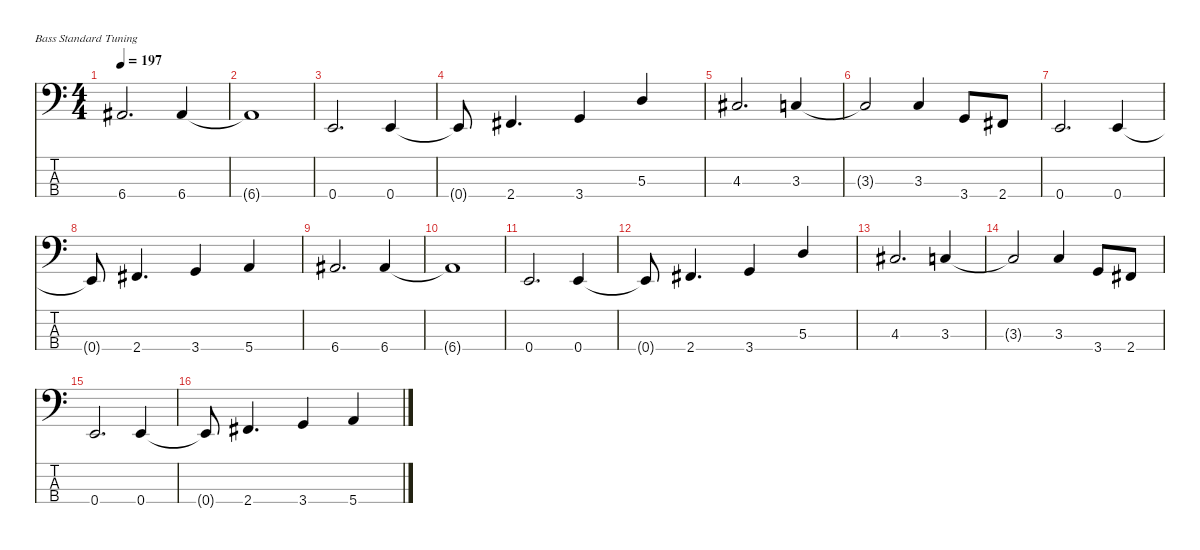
\defaultSystemsLayout 4
\hideDynamics
\bracketExtendMode nobrackets
\singleTrackTrackNamePolicy hidden
\multiTrackTrackNamePolicy hidden
\firstSystemTrackNameMode fullname
\firstSystemTrackNameOrientation horizontal
\otherSystemsTrackNameOrientation horizontal
\track ("Bass" "el.bs.") {defaultSystemsLayout 4 instrument electricbassfinger}
\staff {score tabs}
\tuning (G2 D2 A1 E1)
\ts (4 4)
\tempo 197
\clef f4
\ks c
6.4{acc #}.2{d dy f beam Up} 6.4{acc #}.4{beam Up} |
6.4{t acc #}.1{beam Up} |
0.4.2{d beam Up} 0.4.4{beam Up} |
0.4{t}.8{beam Up} 2.4{acc #}.4{d beam Up} 3.4.4{beam Up} 5.3.4{beam Up} |
4.3{acc #}.2{d beam Up} 3.3.4{beam Up} |
3.3{t}.2{beam Up} 3.3.4{beam Up} 3.4.8{beam Up} 2.4{acc #}.8{beam Up} |
0.4.2{d beam Up} 0.4.4{beam Up} |
0.4{t}.8{beam Up} 2.4{acc #}.4{d beam Up} 3.4.4{beam Up} 5.4.4{beam Up} |
6.4{acc #}.2{d beam Up} 6.4{acc #}.4{beam Up} |
6.4{t acc #}.1{beam Up} |
0.4.2{d beam Up} 0.4.4{beam Up} |
0.4{t}.8{beam Up} 2.4{acc #}.4{d beam Up} 3.4.4{beam Up} 5.3.4{beam Up} |
4.3{acc #}.2{d beam Up} 3.3.4{beam Up} |
3.3{t}.2{beam Up} 3.3.4{beam Up} 3.4.8{beam Up} 2.4{acc #}.8{beam Up} |
0.4.2{d beam Up} 0.4.4{beam Up} |
0.4{t}.8{beam Up} 2.4{acc #}.4{d beam Up} 3.4.4{beam Up} 5.4.4{beam Up}
